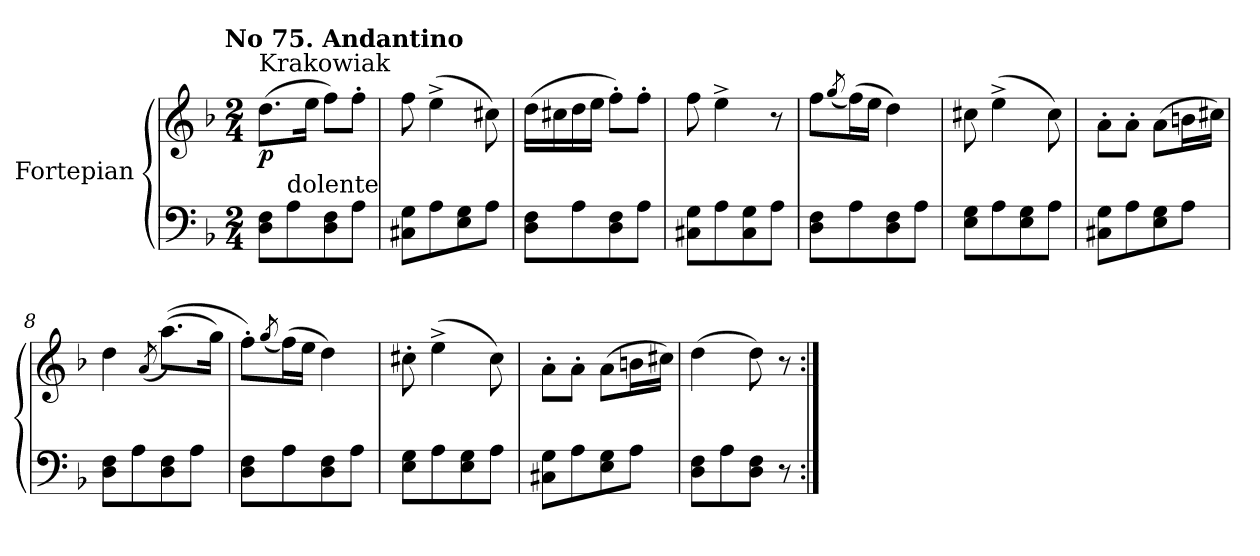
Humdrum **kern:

**kern	**kern	**dynam
*part2	*part1	*part1
*staff2	*staff1	*staff1
*I"Fortepian	*I"Fortepian	*
*clefF4	*clefG2	*
*k[b-]	*k[b-]	*
!!LO:TX:omd:t=No 75. Andantino
*M2/4	*M2/4	*
*MM80	*MM80	*
=1	=1	=1
!	!LO:TX:a:t=Krakowiak	!
8D\ 8F\L	(8.dd\L	p
!LO:TX:a:t=dolente	!	!
8A\	.	.
.	16ee\Jk	.
8D\ 8F\	8ff\L)	.
8A\J	8ff'\J	.
=2	=2	=2
8C#X\ 8G\L	8ff\	.
8A\	(4ee^\	.
8E\ 8G\	.	.
8A\J	8cc#X\)	.
=3	=3	=3
8D\ 8F\L	(16dd\LL	.
.	16cc#X\	.
8A\	16dd\	.
.	16ee\JJ	.
8D\ 8F\	8ff'\L)	.
8A\J	8ff'\J	.
=4	=4	=4
8C#X\ 8G\L	8ff\	.
8A\	4ee^\	.
8C#\ 8G\	.	.
8A\J	8r	.
=5	=5	=5
8D\ 8F\L	8ff\L	.
.	(8qgg/	.
8A\	(16ff\L)	.
.	16ee\JJ	.
8D\ 8F\	4dd\)	.
8A\J	.	.
=6	=6	=6
8E\ 8G\L	8cc#X\	.
8A\	(4ee^\	.
8E\ 8G\	.	.
8A\J	8cc#\)	.
=7	=7	=7
8C#X\ 8G\L	8a'\L	.
8A\	8a'\J	.
8E\ 8G\	(8a\L	.
8A\J	16bn\L	.
.	16cc#X\JJ)	.
=8	=8	=8
8D\ 8F\L	4dd\	.
8A\	.	.
.	(8qa/	.
8D\ 8F\	((8.aa\L)	.
8A\J	.	.
.	16gg\Jk)	.
=9	=9	=9
8D\ 8F\L	8ff'\L)	.
.	(8qgg/	.
8A\	(16ff\L)	.
.	16ee\JJ	.
8D\ 8F\	4dd\)	.
8A\J	.	.
=10	=10	=10
8E\ 8G\L	8cc#X'\	.
8A\	(4ee^\	.
8E\ 8G\	.	.
8A\J	8cc#\)	.
=11	=11	=11
8C#X\ 8G\L	8a'\L	.
8A\	8a'\J	.
8E\ 8G\	(8a\L	.
8A\J	16bn\L	.
.	16cc#X\JJ)	.
=12	=12	=12
8D\ 8F\L	(4dd\	.
8A\	.	.
8D\ 8F\J	8dd\)	.
8r	8r	.
=:|!	=:|!	=:|!
*-	*-	*-
